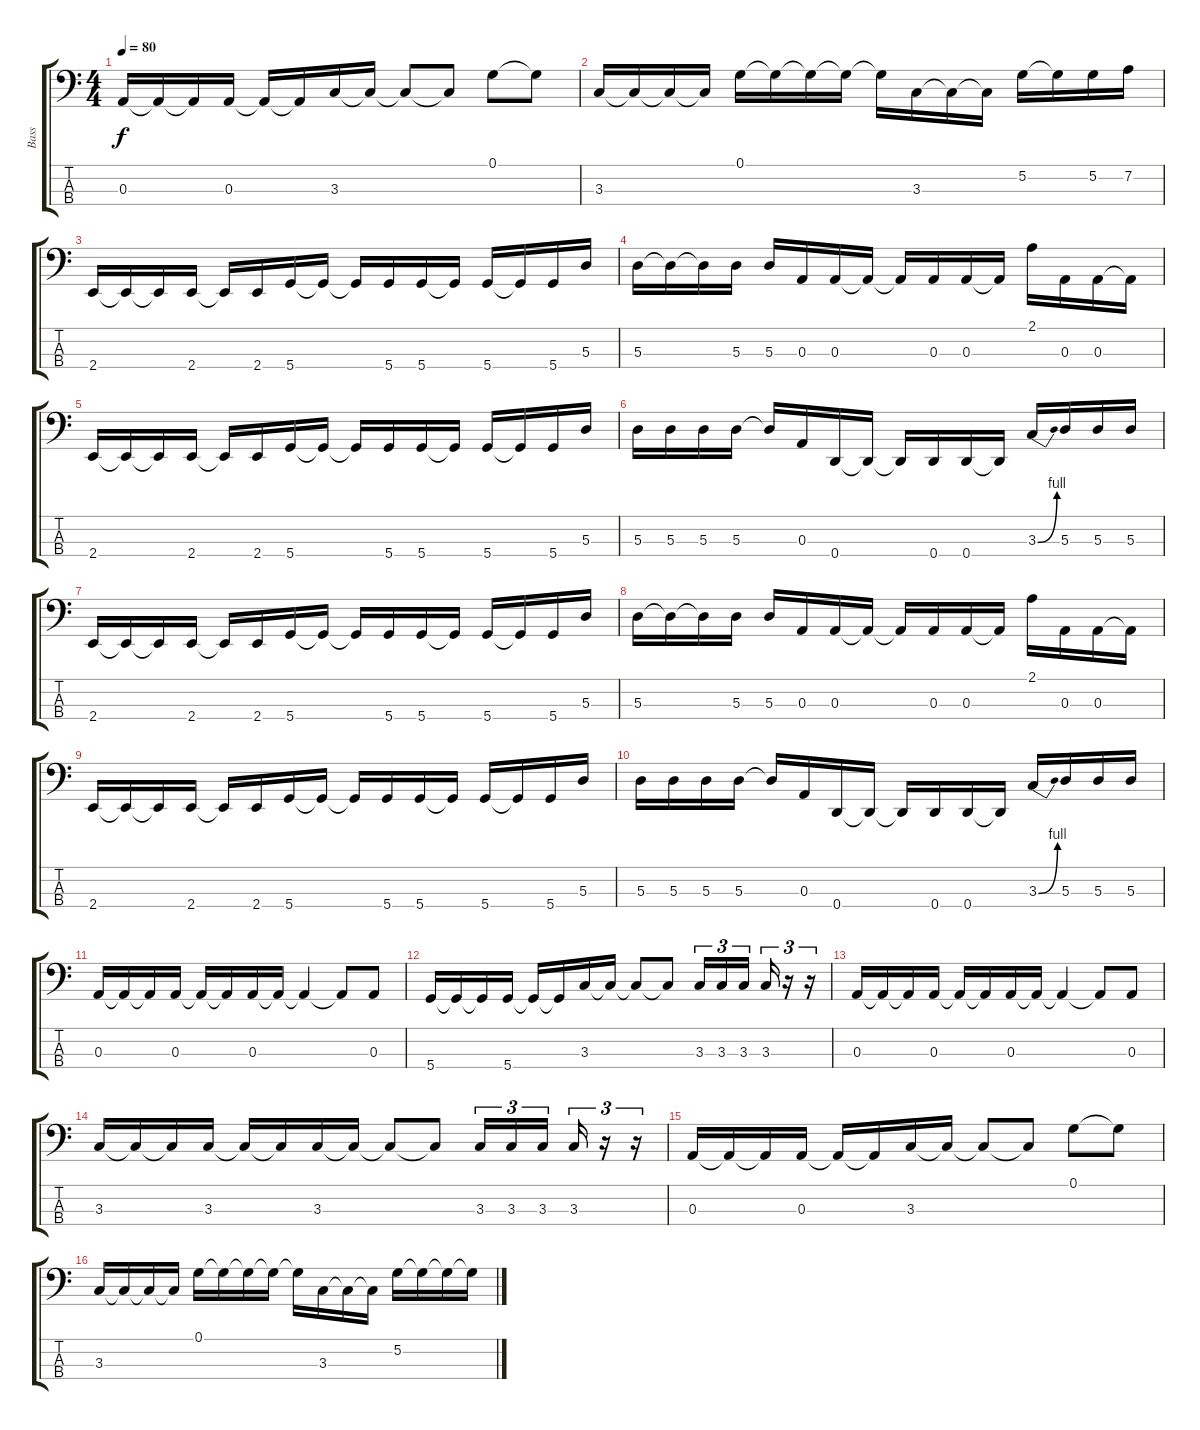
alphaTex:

\track ("Bass" "Bass") {instrument electricbassfinger}
\staff {score tabs}
\tuning (G2 D2 A1 D1) {hide}
\ts (4 4)
\tempo 80
\clef f4
\ks c
0.3.16{dy f} 0.3{t}.16 0.3{t}.16 0.3.16 0.3{t}.16 0.3{t}.16 3.3.16 3.3{t}.16 3.3{t}.8 3.3{t}.8 0.1.8 0.1{t}.8 |
3.3.16 3.3{t}.16 3.3{t}.16 3.3{t}.16 0.1.16 0.1{t}.16 0.1{t}.16 0.1{t}.16 0.1{t}.16 3.3.16 3.3{t}.16 3.3{t}.16 5.2.16 5.2{t}.16 5.2.16 7.2.16 |
2.4.16 2.4{t}.16 2.4{t}.16 2.4.16 2.4{t}.16 2.4.16 5.4.16 5.4{t}.16 5.4{t}.16 5.4.16 5.4.16 5.4{t}.16 5.4.16 5.4{t}.16 5.4.16 5.3.16 |
5.3.16 5.3{t}.16 5.3{t}.16 5.3.16 5.3.16 0.3.16 0.3.16 0.3{t}.16 0.3{t}.16 0.3.16 0.3.16 0.3{t}.16 2.1.16 0.3.16 0.3.16 0.3{t}.16 |
2.4.16 2.4{t}.16 2.4{t}.16 2.4.16 2.4{t}.16 2.4.16 5.4.16 5.4{t}.16 5.4{t}.16 5.4.16 5.4.16 5.4{t}.16 5.4.16 5.4{t}.16 5.4.16 5.3.16 |
5.3.16 5.3.16 5.3.16 5.3.16 5.3{t}.16 0.3.16 0.4.16 0.4{t}.16 0.4{t}.16 0.4.16 0.4.16 0.4{t}.16 3.3{be (bend 0 0 60 4)}.16 5.3.16 5.3.16 5.3.16 |
2.4.16 2.4{t}.16 2.4{t}.16 2.4.16 2.4{t}.16 2.4.16 5.4.16 5.4{t}.16 5.4{t}.16 5.4.16 5.4.16 5.4{t}.16 5.4.16 5.4{t}.16 5.4.16 5.3.16 |
5.3.16 5.3{t}.16 5.3{t}.16 5.3.16 5.3.16 0.3.16 0.3.16 0.3{t}.16 0.3{t}.16 0.3.16 0.3.16 0.3{t}.16 2.1.16 0.3.16 0.3.16 0.3{t}.16 |
2.4.16 2.4{t}.16 2.4{t}.16 2.4.16 2.4{t}.16 2.4.16 5.4.16 5.4{t}.16 5.4{t}.16 5.4.16 5.4.16 5.4{t}.16 5.4.16 5.4{t}.16 5.4.16 5.3.16 |
5.3.16 5.3.16 5.3.16 5.3.16 5.3{t}.16 0.3.16 0.4.16 0.4{t}.16 0.4{t}.16 0.4.16 0.4.16 0.4{t}.16 3.3{be (bend 0 0 60 4)}.16 5.3.16 5.3.16 5.3.16 |
0.3.16 0.3{t}.16 0.3{t}.16 0.3.16 0.3{t}.16 0.3{t}.16 0.3.16 0.3{t}.16 0.3{t}.4 0.3{t}.8 0.3.8 |
5.4.16 5.4{t}.16 5.4{t}.16 5.4.16 5.4{t}.16 5.4{t}.16 3.3.16 3.3{t}.16 3.3{t}.8 3.3{t}.8 3.3.16{tu (3 2)} 3.3.16{tu (3 2)} 3.3.16{tu (3 2) beam splitsecondary} 3.3.16{tu (3 2)} r.16{tu (3 2)} r.16{tu (3 2)} |
0.3.16 0.3{t}.16 0.3{t}.16 0.3.16 0.3{t}.16 0.3{t}.16 0.3.16 0.3{t}.16 0.3{t}.4 0.3{t}.8 0.3.8 |
3.3.16 3.3{t}.16 3.3{t}.16 3.3.16 3.3{t}.16 3.3{t}.16 3.3.16 3.3{t}.16 3.3{t}.8 3.3{t}.8 3.3.16{tu (3 2)} 3.3.16{tu (3 2)} 3.3.16{tu (3 2) beam splitsecondary} 3.3.16{tu (3 2)} r.16{tu (3 2)} r.16{tu (3 2)} |
0.3.16 0.3{t}.16 0.3{t}.16 0.3.16 0.3{t}.16 0.3{t}.16 3.3.16 3.3{t}.16 3.3{t}.8 3.3{t}.8 0.1.8 0.1{t}.8 |
3.3.16 3.3{t}.16 3.3{t}.16 3.3{t}.16 0.1.16 0.1{t}.16 0.1{t}.16 0.1{t}.16 0.1{t}.16 3.3.16 3.3{t}.16 3.3{t}.16 5.2.16 5.2{t}.16 5.2{t}.16 5.2{t}.16
